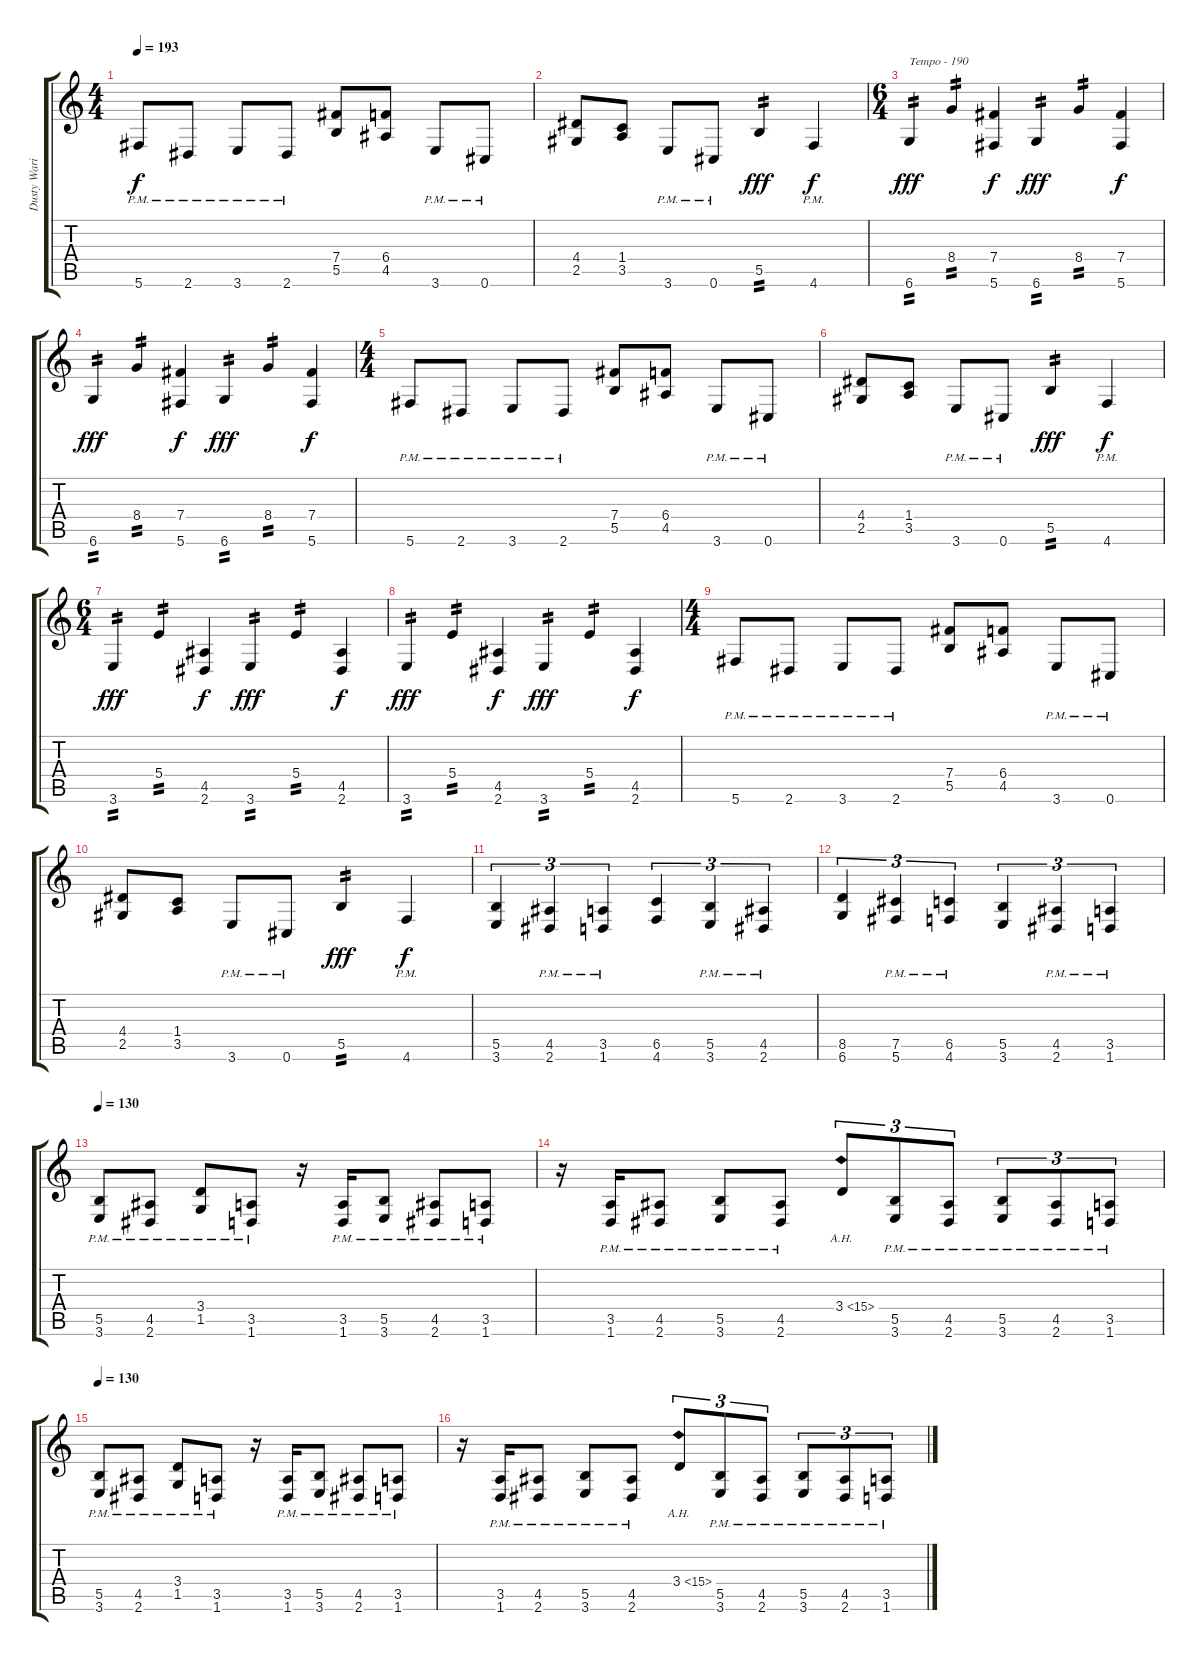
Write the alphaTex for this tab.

\track ("Dusty Waring" "Dusty Wari") {instrument distortionguitar}
\staff {score tabs}
\tuning (Db4 Ab3 E3 B2 Gb2 Db2) {hide}
\ts (4 4)
\tempo 193
\clef g2
\ks c
5.6{pm}.8{dy f} 2.6{pm}.8 3.6{pm}.8 2.6{pm}.8 (7.4 5.5).8 (6.4 4.5).8 3.6{pm}.8 0.6{pm}.8 |
(4.4 2.5).8 (1.4 3.5).8 3.6{pm}.8 0.6{pm}.8 5.5.4{tp 2 dy fff} 4.6{pm}.4{dy f} |
\ts (6 4)
6.6.4{txt "Tempo - 190" tp 2 dy fff} 8.4.4{tp 2} (7.4 5.6).4{dy f} 6.6.4{tp 2 dy fff} 8.4.4{tp 2} (7.4 5.6).4{dy f} |
6.6.4{tp 2 dy fff} 8.4.4{tp 2} (7.4 5.6).4{dy f} 6.6.4{tp 2 dy fff} 8.4.4{tp 2} (7.4 5.6).4{dy f} |
\ts (4 4)
5.6{pm}.8 2.6{pm}.8 3.6{pm}.8 2.6{pm}.8 (7.4 5.5).8 (6.4 4.5).8 3.6{pm}.8 0.6{pm}.8 |
(4.4 2.5).8 (1.4 3.5).8 3.6{pm}.8 0.6{pm}.8 5.5.4{tp 2 dy fff} 4.6{pm}.4{dy f} |
\ts (6 4)
3.6.4{tp 2 dy fff} 5.4.4{tp 2} (4.5 2.6).4{dy f} 3.6.4{tp 2 dy fff} 5.4.4{tp 2} (4.5 2.6).4{dy f} |
3.6.4{tp 2 dy fff} 5.4.4{tp 2} (4.5 2.6).4{dy f} 3.6.4{tp 2 dy fff} 5.4.4{tp 2} (4.5 2.6).4{dy f} |
\ts (4 4)
5.6{pm}.8 2.6{pm}.8 3.6{pm}.8 2.6{pm}.8 (7.4 5.5).8 (6.4 4.5).8 3.6{pm}.8 0.6{pm}.8 |
(4.4 2.5).8 (1.4 3.5).8 3.6{pm}.8 0.6{pm}.8 5.5.4{tp 2 dy fff} 4.6{pm}.4{dy f} |
(5.5 3.6).4{tu (3 2)} (4.5{pm} 2.6{pm}).4{tu (3 2)} (3.5{pm} 1.6{pm}).4{tu (3 2)} (6.5 4.6).4{tu (3 2)} (5.5{pm} 3.6{pm}).4{tu (3 2)} (4.5{pm} 2.6{pm}).4{tu (3 2)} |
(8.5 6.6).4{tu (3 2)} (7.5{pm} 5.6{pm}).4{tu (3 2)} (6.5{pm} 4.6{pm}).4{tu (3 2)} (5.5 3.6).4{tu (3 2)} (4.5{pm} 2.6{pm}).4{tu (3 2)} (3.5{pm} 1.6{pm}).4{tu (3 2)} |
\tempo 130
(5.5{pm} 3.6{pm}).8 (4.5{pm} 2.6{pm}).8 (3.4{pm} 1.5{pm}).8 (3.5{pm} 1.6{pm}).8 r.16 (3.5{pm} 1.6{pm}).16 (5.5{pm} 3.6{pm}).8 (4.5{pm} 2.6{pm}).8 (3.5{pm} 1.6{pm}).8 |
r.16 (3.5{pm} 1.6{pm}).16 (4.5{pm} 2.6{pm}).8 (5.5{pm} 3.6{pm}).8 (4.5{pm} 2.6{pm}).8 3.4{ah 12}.8{tu (3 2)} (5.5{pm} 3.6{pm}).8{tu (3 2)} (4.5{pm} 2.6{pm}).8{tu (3 2)} (5.5{pm} 3.6{pm}).8{tu (3 2)} (4.5{pm} 2.6{pm}).8{tu (3 2)} (3.5{pm} 1.6{pm}).8{tu (3 2)} |
\tempo 130
(5.5{pm} 3.6{pm}).8 (4.5{pm} 2.6{pm}).8 (3.4{pm} 1.5{pm}).8 (3.5{pm} 1.6{pm}).8 r.16 (3.5{pm} 1.6{pm}).16 (5.5{pm} 3.6{pm}).8 (4.5{pm} 2.6{pm}).8 (3.5{pm} 1.6{pm}).8 |
r.16 (3.5{pm} 1.6{pm}).16 (4.5{pm} 2.6{pm}).8 (5.5{pm} 3.6{pm}).8 (4.5{pm} 2.6{pm}).8 3.4{ah 12}.8{tu (3 2)} (5.5{pm} 3.6{pm}).8{tu (3 2)} (4.5{pm} 2.6{pm}).8{tu (3 2)} (5.5{pm} 3.6{pm}).8{tu (3 2)} (4.5{pm} 2.6{pm}).8{tu (3 2)} (3.5{pm} 1.6{pm}).8{tu (3 2)}
